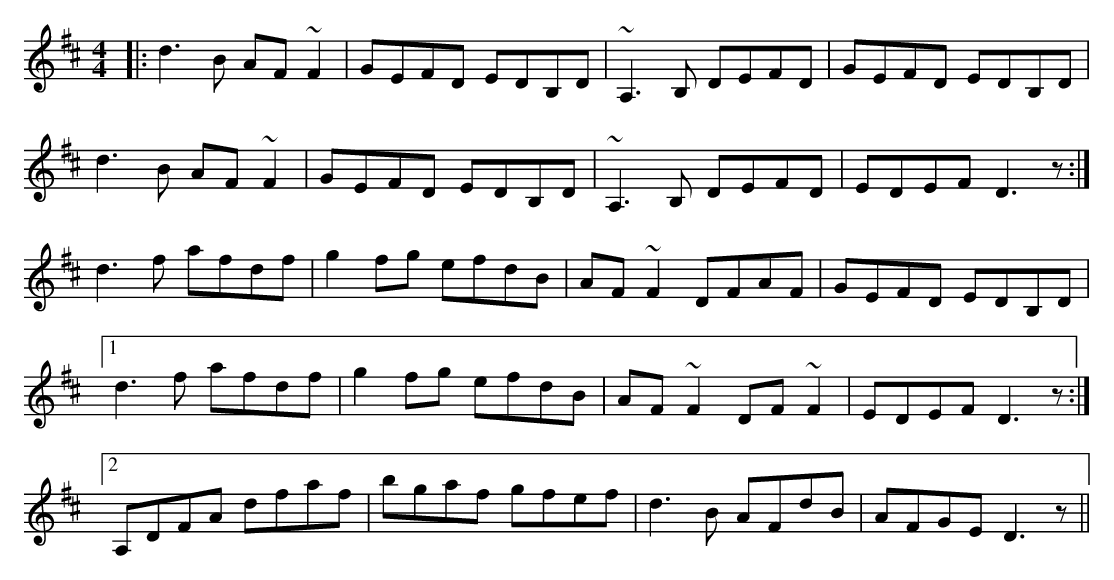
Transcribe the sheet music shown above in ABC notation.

X:1
M:4/4
K:D
|:d3B AF~F2|GEFD EDB,D|~A,3B, DEFD|GEFD EDB,D|
d3B AF~F2|GEFD EDB,D|~A,3B, DEFD|EDEF D3z:|
d3f afdf|g2fg efdB|AF~F2DFAF|GEFD EDB,D|
[1 d3f afdf|g2fg efdB|AF~F2DF~F2|EDEF D3z:|
[2 A,DFA dfaf|bgaf gfef|d3B AFdB|AFGE D3z||
